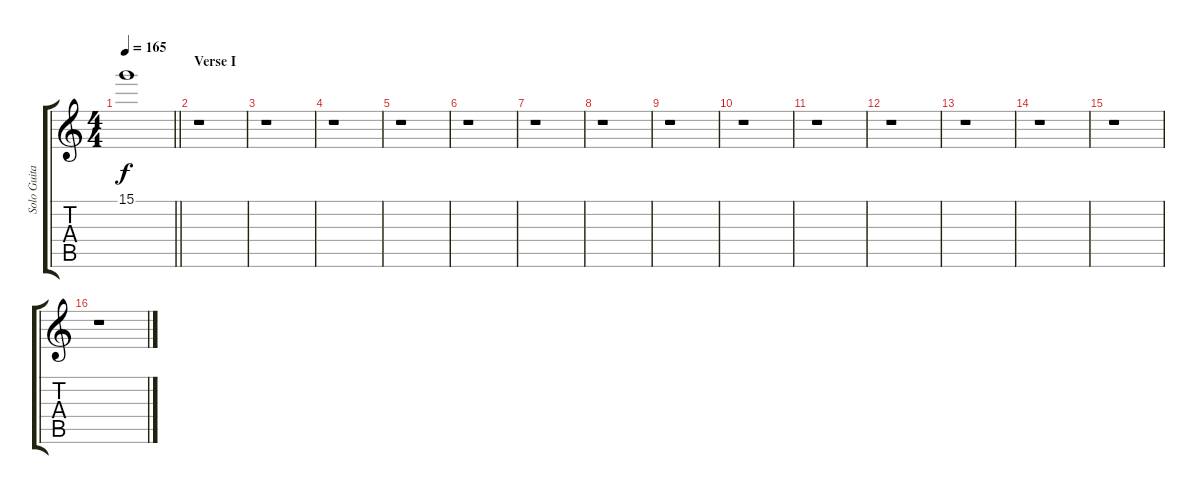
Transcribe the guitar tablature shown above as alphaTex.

\track ("Solo Guitar" "Solo Guita") {instrument overdrivenguitar}
\staff {score tabs}
\tuning (E4 B3 G3 D3 A2 E2) {hide}
\ts (4 4)
\tempo 165
\clef g2
\barLineRight lightlight
\ks c
15.1{t}.1{dy f} |
\section ("" "Verse I")
r.1 |
r.1 |
r.1 |
r.1 |
r.1 |
r.1 |
r.1 |
r.1 |
r.1 |
r.1 |
r.1 |
r.1 |
r.1 |
r.1 |
r.1
